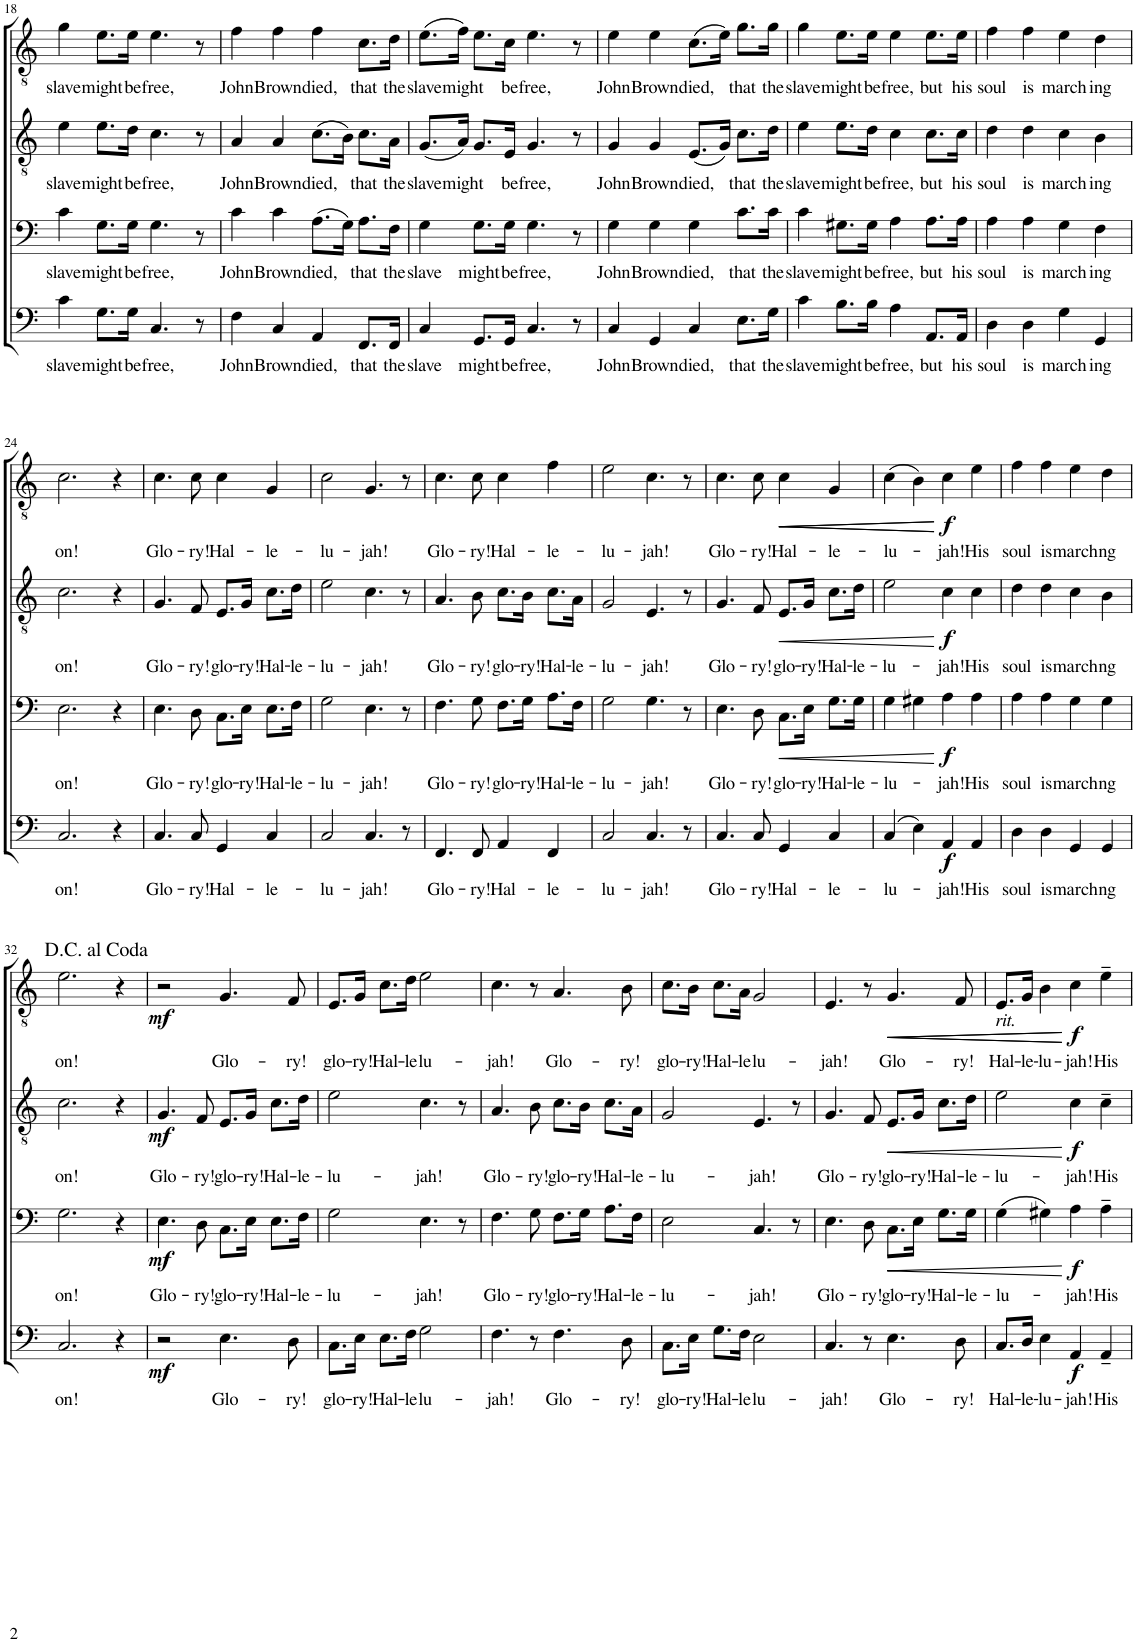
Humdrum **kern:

**kern	**text	**dynam	**kern	**text	**dynam	**kern	**text	**dynam	**kern	**text	**dynam
*part4	*part4	*part4	*part3	*part3	*part3	*part2	*part2	*part2	*part1	*part1	*part1
*staff4	*staff4	*staff4	*staff3	*staff3	*staff3	*staff2	*staff2	*staff2	*staff1	*staff1	*staff1
*I"B 2	*	*	*I"B 1	*	*	*I"T 2	*	*	*I"T 1	*	*
!!LO:PB:g=z
*clefF4	*	*	*clefF4	*	*	*clefGv2	*	*	*clefGv2	*	*
*k[]	*	*	*k[]	*	*	*k[]	*	*	*k[]	*	*
*M4/4	*	*	*M4/4	*	*	*M4/4	*	*	*M4/4	*	*
*met(c)	*	*	*met(c)	*	*	*met(c)	*	*	*met(c)	*	*
=18	=18	=18	=18	=18	=18	=18	=18	=18	=18	=18	=18
!	!LO:LY:b	!	!	!LO:LY:b	!	!	!LO:LY:b	!	!	!LO:LY:b	!
4c\	slave	.	4c\	slave	.	4e\	slave	.	4g\	slave	.
!	!LO:LY:b	!	!	!LO:LY:b	!	!	!LO:LY:b	!	!	!LO:LY:b	!
8.G\L	might	.	8.G\L	might	.	8.e\L	might	.	8.e\L	might	.
!	!LO:LY:b	!	!	!LO:LY:b	!	!	!LO:LY:b	!	!	!LO:LY:b	!
16G\Jk	be	.	16G\Jk	be	.	16d\Jk	be	.	16e\Jk	be	.
!	!LO:LY:b	!	!	!LO:LY:b	!	!	!LO:LY:b	!	!	!LO:LY:b	!
4.C/	free,	.	4.G\	free,	.	4.c\	free,	.	4.e\	free,	.
8r	.	.	8r	.	.	8r	.	.	8r	.	.
=19	=19	=19	=19	=19	=19	=19	=19	=19	=19	=19	=19
!	!LO:LY:b	!	!	!LO:LY:b	!	!	!LO:LY:b	!	!	!LO:LY:b	!
4F\	John	.	4c\	John	.	4A/	John	.	4f\	John	.
!	!LO:LY:b	!	!	!LO:LY:b	!	!	!LO:LY:b	!	!	!LO:LY:b	!
4C/	Brown	.	4c\	Brown	.	4A/	Brown	.	4f\	Brown	.
!	!LO:LY:b	!	!	!LO:LY:b	!	!	!LO:LY:b	!	!	!LO:LY:b	!
4AA/	died,	.	(8.A\L	died,	.	(8.c\L	died,	.	4f\	died,	.
.	.	.	16G\Jk)	.	.	16B\Jk)	.	.	.	.	.
!	!LO:LY:b	!	!	!LO:LY:b	!	!	!LO:LY:b	!	!	!LO:LY:b	!
8.FF/L	that	.	8.A\L	that	.	8.c\L	that	.	8.c\L	that	.
!	!LO:LY:b	!	!	!LO:LY:b	!	!	!LO:LY:b	!	!	!LO:LY:b	!
16FF/Jk	the	.	16F\Jk	the	.	16A\Jk	the	.	16d\Jk	the	.
=20	=20	=20	=20	=20	=20	=20	=20	=20	=20	=20	=20
!	!LO:LY:b	!	!	!LO:LY:b	!	!	!LO:LY:b	!	!	!LO:LY:b	!
4C/	slave	.	4G\	slave	.	(8.G/L	slave	.	(8.e\L	slave	.
!	!	!	!	!	!	!	!LO:LY:b	!	!	!LO:LY:b	!
.	.	.	.	.	.	16A/Jk)	might	.	16f\Jk)	might	.
!	!LO:LY:b	!	!	!LO:LY:b	!	!	!	!	!	!	!
8.GG/L	might	.	8.G\L	might	.	8.G/L	.	.	8.e\L	.	.
!	!LO:LY:b	!	!	!LO:LY:b	!	!	!LO:LY:b	!	!	!LO:LY:b	!
16GG/Jk	be	.	16G\Jk	be	.	16E/Jk	be	.	16c\Jk	be	.
!	!LO:LY:b	!	!	!LO:LY:b	!	!	!LO:LY:b	!	!	!LO:LY:b	!
4.C/	free,	.	4.G\	free,	.	4.G/	free,	.	4.e\	free,	.
8r	.	.	8r	.	.	8r	.	.	8r	.	.
=21	=21	=21	=21	=21	=21	=21	=21	=21	=21	=21	=21
!	!LO:LY:b	!	!	!LO:LY:b	!	!	!LO:LY:b	!	!	!LO:LY:b	!
4C/	John	.	4G\	John	.	4G/	John	.	4e\	John	.
!	!LO:LY:b	!	!	!LO:LY:b	!	!	!LO:LY:b	!	!	!LO:LY:b	!
4GG/	Brown	.	4G\	Brown	.	4G/	Brown	.	4e\	Brown	.
!	!LO:LY:b	!	!	!LO:LY:b	!	!	!LO:LY:b	!	!	!LO:LY:b	!
4C/	died,	.	4G\	died,	.	(8.E/L	died,	.	(8.c\L	died,	.
.	.	.	.	.	.	16G/Jk)	.	.	16e\Jk)	.	.
!	!LO:LY:b	!	!	!LO:LY:b	!	!	!LO:LY:b	!	!	!LO:LY:b	!
8.E\L	that	.	8.c\L	that	.	8.c\L	that	.	8.g\L	that	.
!	!LO:LY:b	!	!	!LO:LY:b	!	!	!LO:LY:b	!	!	!LO:LY:b	!
16G\Jk	the	.	16c\Jk	the	.	16d\Jk	the	.	16g\Jk	the	.
=22	=22	=22	=22	=22	=22	=22	=22	=22	=22	=22	=22
!	!LO:LY:b	!	!	!LO:LY:b	!	!	!LO:LY:b	!	!	!LO:LY:b	!
4c\	slave	.	4c\	slave	.	4e\	slave	.	4g\	slave	.
!	!LO:LY:b	!	!	!LO:LY:b	!	!	!LO:LY:b	!	!	!LO:LY:b	!
8.B\L	might	.	8.G#X\L	might	.	8.e\L	might	.	8.e\L	might	.
!	!LO:LY:b	!	!	!LO:LY:b	!	!	!LO:LY:b	!	!	!LO:LY:b	!
16B\Jk	be	.	16G#\Jk	be	.	16d\Jk	be	.	16e\Jk	be	.
!	!LO:LY:b	!	!	!LO:LY:b	!	!	!LO:LY:b	!	!	!LO:LY:b	!
4A\	free,	.	4A\	free,	.	4c\	free,	.	4e\	free,	.
!	!LO:LY:b	!	!	!LO:LY:b	!	!	!LO:LY:b	!	!	!LO:LY:b	!
8.AA/L	but	.	8.A\L	but	.	8.c\L	but	.	8.e\L	but	.
!	!LO:LY:b	!	!	!LO:LY:b	!	!	!LO:LY:b	!	!	!LO:LY:b	!
16AA/Jk	his	.	16A\Jk	his	.	16c\Jk	his	.	16e\Jk	his	.
=23	=23	=23	=23	=23	=23	=23	=23	=23	=23	=23	=23
!	!LO:LY:b	!	!	!LO:LY:b	!	!	!LO:LY:b	!	!	!LO:LY:b	!
4D\	soul	.	4A\	soul	.	4d\	soul	.	4f\	soul	.
!	!LO:LY:b	!	!	!LO:LY:b	!	!	!LO:LY:b	!	!	!LO:LY:b	!
4D\	is	.	4A\	is	.	4d\	is	.	4f\	is	.
!	!LO:LY:b	!	!	!LO:LY:b	!	!	!LO:LY:b	!	!	!LO:LY:b	!
4G\	march-	.	4G\	march-	.	4c\	march-	.	4e\	march-	.
!	!LO:LY:b	!	!	!LO:LY:b	!	!	!LO:LY:b	!	!	!LO:LY:b	!
4GG/	-ing	.	4F\	-ing	.	4B\	-ing	.	4d\	-ing	.
!!LO:LB:g=z
=24	=24	=24	=24	=24	=24	=24	=24	=24	=24	=24	=24
!	!LO:LY:b	!	!	!LO:LY:b	!	!	!LO:LY:b	!	!	!LO:LY:b	!
2.C/	on!	.	2.E\	on!	.	2.c\	on!	.	2.c\	on!	.
4r	.	.	4r	.	.	4r	.	.	4r	.	.
=25	=25	=25	=25	=25	=25	=25	=25	=25	=25	=25	=25
!	!LO:LY:b	!	!	!LO:LY:b	!	!	!LO:LY:b	!	!	!LO:LY:b	!
4.C/	Glo-	.	4.E\	Glo-	.	4.G/	Glo-	.	4.c\	Glo-	.
!	!LO:LY:b	!	!	!LO:LY:b	!	!	!LO:LY:b	!	!	!LO:LY:b	!
8C/	ry!	.	8D\	ry!	.	8F/	ry!	.	8c\	ry!	.
!	!LO:LY:b	!	!	!LO:LY:b	!	!	!LO:LY:b	!	!	!LO:LY:b	!
4GG/	Hal-	.	8.C\L	glo-	.	8.E/L	glo-	.	4c\	Hal-	.
!	!	!	!	!LO:LY:b	!	!	!LO:LY:b	!	!	!	!
.	.	.	16E\Jk	ry!	.	16G/Jk	ry!	.	.	.	.
!	!LO:LY:b	!	!	!LO:LY:b	!	!	!LO:LY:b	!	!	!LO:LY:b	!
4C/	le-	.	8.E\L	Hal-	.	8.c\L	Hal-	.	4G/	le-	.
!	!	!	!	!LO:LY:b	!	!	!LO:LY:b	!	!	!	!
.	.	.	16F\Jk	le-	.	16d\Jk	le-	.	.	.	.
=26	=26	=26	=26	=26	=26	=26	=26	=26	=26	=26	=26
!	!LO:LY:b	!	!	!LO:LY:b	!	!	!LO:LY:b	!	!	!LO:LY:b	!
2C/	lu-	.	2G\	lu-	.	2e\	lu-	.	2c\	lu-	.
!	!LO:LY:b	!	!	!LO:LY:b	!	!	!LO:LY:b	!	!	!LO:LY:b	!
4.C/	jah!	.	4.E\	jah!	.	4.c\	jah!	.	4.G/	jah!	.
8r	.	.	8r	.	.	8r	.	.	8r	.	.
=27	=27	=27	=27	=27	=27	=27	=27	=27	=27	=27	=27
!	!LO:LY:b	!	!	!LO:LY:b	!	!	!LO:LY:b	!	!	!LO:LY:b	!
4.FF/	Glo-	.	4.F\	Glo-	.	4.A/	Glo-	.	4.c\	Glo-	.
!	!LO:LY:b	!	!	!LO:LY:b	!	!	!LO:LY:b	!	!	!LO:LY:b	!
8FF/	ry!	.	8G\	ry!	.	8B\	ry!	.	8c\	ry!	.
!	!LO:LY:b	!	!	!LO:LY:b	!	!	!LO:LY:b	!	!	!LO:LY:b	!
4AA/	Hal-	.	8.F\L	glo-	.	8.c\L	glo-	.	4c\	Hal-	.
!	!	!	!	!LO:LY:b	!	!	!LO:LY:b	!	!	!	!
.	.	.	16G\Jk	ry!	.	16B\Jk	ry!	.	.	.	.
!	!LO:LY:b	!	!	!LO:LY:b	!	!	!LO:LY:b	!	!	!LO:LY:b	!
4FF/	le-	.	8.A\L	Hal-	.	8.c\L	Hal-	.	4f\	le-	.
!	!	!	!	!LO:LY:b	!	!	!LO:LY:b	!	!	!	!
.	.	.	16F\Jk	le-	.	16A\Jk	le-	.	.	.	.
=28	=28	=28	=28	=28	=28	=28	=28	=28	=28	=28	=28
!	!LO:LY:b	!	!	!LO:LY:b	!	!	!LO:LY:b	!	!	!LO:LY:b	!
2C/	lu-	.	2G\	lu-	.	2G/	lu-	.	2e\	lu-	.
!	!LO:LY:b	!	!	!LO:LY:b	!	!	!LO:LY:b	!	!	!LO:LY:b	!
4.C/	jah!	.	4.G\	jah!	.	4.E/	jah!	.	4.c\	jah!	.
8r	.	.	8r	.	.	8r	.	.	8r	.	.
=29	=29	=29	=29	=29	=29	=29	=29	=29	=29	=29	=29
!	!LO:LY:b	!	!	!LO:LY:b	!	!	!LO:LY:b	!	!	!LO:LY:b	!
4.C/	Glo-	.	4.E\	Glo-	.	4.G/	Glo-	.	4.c\	Glo-	.
!	!LO:LY:b	!	!	!LO:LY:b	!	!	!LO:LY:b	!	!	!LO:LY:b	!
8C/	ry!	.	8D\	ry!	.	8F/	ry!	.	8c\	ry!	.
!	!LO:LY:b	!	!	!LO:LY:b	!LO:HP:b	!	!LO:LY:b	!LO:HP:b	!	!LO:LY:b	!LO:HP:b
4GG/	Hal-	.	8.C\L	glo-	<	8.E/L	glo-	<	4c\	Hal-	<
!	!	!	!	!LO:LY:b	!	!	!LO:LY:b	!	!	!	!
.	.	.	16E\Jk	ry!	.	16G/Jk	ry!	.	.	.	.
!	!LO:LY:b	!	!	!LO:LY:b	!	!	!LO:LY:b	!	!	!LO:LY:b	!LO:HP:b
4C/	le-	.	8.G\L	Hal-	.	8.c\L	Hal-	.	4G/	le-	<
!	!	!	!	!LO:LY:b	!	!	!LO:LY:b	!	!	!	!
.	.	.	16G\Jk	le-	.	16d\Jk	le-	.	.	.	.
=30	=30	=30	=30	=30	=30	=30	=30	=30	=30	=30	=30
!	!LO:LY:b	!	!	!LO:LY:b	!	!	!LO:LY:b	!	!	!LO:LY:b	!
(4C/	lu-	.	4G\	lu-	.	2e\	lu-	.	(4c\	lu-	.
4E\)	.	.	4G#X\	.	.	.	.	.	4B\)	.	.
!	!LO:LY:b	!LO:DY:b	!	!LO:LY:b	!LO:DY:n=1:b	!	!LO:LY:b	!LO:DY:n=1:b	!	!LO:LY:b	!LO:DY:n=1:b
4AA/	jah!	f	4A\	jah!	[ f	4c\	jah!	[ f	4c\	jah!	[ [ f
!	!LO:LY:b	!	!	!LO:LY:b	!	!	!LO:LY:b	!	!	!LO:LY:b	!
4AA/	His	.	4A\	His	.	4c\	His	.	4e\	His	.
=31	=31	=31	=31	=31	=31	=31	=31	=31	=31	=31	=31
!	!LO:LY:b	!	!	!LO:LY:b	!	!	!LO:LY:b	!	!	!LO:LY:b	!
4D\	soul	.	4A\	soul	.	4d\	soul	.	4f\	soul	.
!	!LO:LY:b	!	!	!LO:LY:b	!	!	!LO:LY:b	!	!	!LO:LY:b	!
4D\	is	.	4A\	is	.	4d\	is	.	4f\	is	.
!	!LO:LY:b	!	!	!LO:LY:b	!	!	!LO:LY:b	!	!	!LO:LY:b	!
4GG/	march-	.	4G\	march-	.	4c\	march-	.	4e\	march-	.
!	!LO:LY:b	!	!	!LO:LY:b	!	!	!LO:LY:b	!	!	!LO:LY:b	!
4GG/	ng	.	4G\	ng	.	4B\	ng	.	4d\	ng	.
!!LO:LB:g=z
=32	=32	=32	=32	=32	=32	=32	=32	=32	=32	=32	=32
!	!LO:LY:b	!	!	!LO:LY:b	!	!	!LO:LY:b	!	!	!LO:LY:b	!
2.C/	on!	.	2.G\	on!	.	2.c\	on!	.	2.e\	on!	.
4r	.	.	4r	.	.	4r	.	.	4r	.	.
=33	=33	=33	=33	=33	=33	=33	=33	=33	=33	=33	=33
!	!	!LO:DY:b	!	!LO:LY:b	!LO:DY:b	!	!LO:LY:b	!LO:DY:b	!	!	!LO:DY:b
2r	.	mf	4.E\	Glo-	mf	4.G/	Glo-	mf	2r	.	mf
!	!	!	!	!LO:LY:b	!	!	!LO:LY:b	!	!	!	!
.	.	.	8D\	ry!	.	8F/	ry!	.	.	.	.
!	!LO:LY:b	!	!	!LO:LY:b	!	!	!LO:LY:b	!	!	!LO:LY:b	!
4.E\	Glo-	.	8.C\L	glo-	.	8.E/L	glo-	.	4.G/	Glo-	.
!	!	!	!	!LO:LY:b	!	!	!LO:LY:b	!	!	!	!
.	.	.	16E\Jk	ry!	.	16G/Jk	ry!	.	.	.	.
!	!	!	!	!LO:LY:b	!	!	!LO:LY:b	!	!	!	!
.	.	.	8.E\L	Hal-	.	8.c\L	Hal-	.	.	.	.
!	!LO:LY:b	!	!	!	!	!	!	!	!	!LO:LY:b	!
8D\	ry!	.	.	.	.	.	.	.	8F/	ry!	.
!	!	!	!	!LO:LY:b	!	!	!LO:LY:b	!	!	!	!
.	.	.	16F\Jk	le-	.	16d\Jk	le-	.	.	.	.
=34	=34	=34	=34	=34	=34	=34	=34	=34	=34	=34	=34
!	!LO:LY:b	!	!	!LO:LY:b	!	!	!LO:LY:b	!	!	!LO:LY:b	!
8.C\L	glo-	.	2G\	lu-	.	2e\	lu-	.	8.E/L	glo-	.
!	!LO:LY:b	!	!	!	!	!	!	!	!	!LO:LY:b	!
16E\Jk	ry!	.	.	.	.	.	.	.	16G/Jk	ry!	.
!	!LO:LY:b	!	!	!	!	!	!	!	!	!LO:LY:b	!
8.E\L	Hal-	.	.	.	.	.	.	.	8.c\L	Hal-	.
!	!LO:LY:b	!	!	!	!	!	!	!	!	!LO:LY:b	!
16F\Jk	le-	.	.	.	.	.	.	.	16d\Jk	le-	.
!	!LO:LY:b	!	!	!LO:LY:b	!	!	!LO:LY:b	!	!	!LO:LY:b	!
2G\	lu-	.	4.E\	jah!	.	4.c\	jah!	.	2e\	lu-	.
.	.	.	8r	.	.	8r	.	.	.	.	.
=35	=35	=35	=35	=35	=35	=35	=35	=35	=35	=35	=35
!	!LO:LY:b	!	!	!LO:LY:b	!	!	!LO:LY:b	!	!	!LO:LY:b	!
4.F\	jah!	.	4.F\	Glo-	.	4.A/	Glo-	.	4.c\	jah!	.
!	!	!	!	!LO:LY:b	!	!	!LO:LY:b	!	!	!	!
8r	.	.	8G\	ry!	.	8B\	ry!	.	8r	.	.
!	!LO:LY:b	!	!	!LO:LY:b	!	!	!LO:LY:b	!	!	!LO:LY:b	!
4.F\	Glo-	.	8.F\L	glo-	.	8.c\L	glo-	.	4.A/	Glo-	.
!	!	!	!	!LO:LY:b	!	!	!LO:LY:b	!	!	!	!
.	.	.	16G\Jk	ry!	.	16B\Jk	ry!	.	.	.	.
!	!	!	!	!LO:LY:b	!	!	!LO:LY:b	!	!	!	!
.	.	.	8.A\L	Hal-	.	8.c\L	Hal-	.	.	.	.
!	!LO:LY:b	!	!	!	!	!	!	!	!	!LO:LY:b	!
8D\	ry!	.	.	.	.	.	.	.	8B\	ry!	.
!	!	!	!	!LO:LY:b	!	!	!LO:LY:b	!	!	!	!
.	.	.	16F\Jk	le-	.	16A\Jk	le-	.	.	.	.
=36	=36	=36	=36	=36	=36	=36	=36	=36	=36	=36	=36
!	!LO:LY:b	!	!	!LO:LY:b	!	!	!LO:LY:b	!	!	!LO:LY:b	!
8.C\L	glo-	.	2E\	lu-	.	2G/	lu-	.	8.c\L	glo-	.
!	!LO:LY:b	!	!	!	!	!	!	!	!	!LO:LY:b	!
16E\Jk	ry!	.	.	.	.	.	.	.	16B\Jk	ry!	.
!	!LO:LY:b	!	!	!	!	!	!	!	!	!LO:LY:b	!
8.G\L	Hal-	.	.	.	.	.	.	.	8.c\L	Hal-	.
!	!LO:LY:b	!	!	!	!	!	!	!	!	!LO:LY:b	!
16F\Jk	le-	.	.	.	.	.	.	.	16A\Jk	le-	.
!	!LO:LY:b	!	!	!LO:LY:b	!	!	!LO:LY:b	!	!	!LO:LY:b	!
2E\	lu-	.	4.C/	jah!	.	4.E/	jah!	.	2G/	lu-	.
.	.	.	8r	.	.	8r	.	.	.	.	.
=37	=37	=37	=37	=37	=37	=37	=37	=37	=37	=37	=37
!	!LO:LY:b	!	!	!LO:LY:b	!	!	!LO:LY:b	!	!	!LO:LY:b	!
4.C/	jah!	.	4.E\	Glo-	.	4.G/	Glo-	.	4.E/	jah!	.
!	!	!	!	!LO:LY:b	!	!	!LO:LY:b	!	!	!	!
8r	.	.	8D\	ry!	.	8F/	ry!	.	8r	.	.
!	!LO:LY:b	!	!	!LO:LY:b	!LO:HP:b	!	!LO:LY:b	!LO:HP:b	!	!LO:LY:b	!LO:HP:b
4.E\	Glo-	.	8.C\L	glo-	<	8.E/L	glo-	<	4.G/	Glo-	<
!	!	!	!	!LO:LY:b	!	!	!LO:LY:b	!	!	!	!
.	.	.	16E\Jk	ry!	.	16G/Jk	ry!	.	.	.	.
!	!	!	!	!LO:LY:b	!	!	!LO:LY:b	!	!	!	!
.	.	.	8.G\L	Hal-	.	8.c\L	Hal-	.	.	.	.
!	!LO:LY:b	!	!	!	!	!	!	!	!	!LO:LY:b	!LO:HP:b
8D\	ry!	.	.	.	.	.	.	.	8F/	ry!	<
!	!	!	!	!LO:LY:b	!	!	!LO:LY:b	!	!	!	!
.	.	.	16G\Jk	le-	.	16d\Jk	le-	.	.	.	.
=38	=38	=38	=38	=38	=38	=38	=38	=38	=38	=38	=38
!	!	!	!	!	!	!	!	!	!LO:TX:b:i:t=rit.	!	!
!	!LO:LY:b	!	!	!LO:LY:b	!	!	!LO:LY:b	!	!	!LO:LY:b	!
8.C/L	Hal-	.	(4G\	lu-	.	2e\	lu-	.	8.E/L	Hal-	.
!	!LO:LY:b	!	!	!	!	!	!	!	!	!LO:LY:b	!
16D/Jk	le-	.	.	.	.	.	.	.	16G/Jk	le-	.
!	!LO:LY:b	!	!	!	!	!	!	!	!	!LO:LY:b	!
4E\	lu-	.	4G#X\)	.	.	.	.	.	4B\	lu-	.
!	!LO:LY:b	!LO:DY:b	!	!LO:LY:b	!LO:DY:n=1:b	!	!LO:LY:b	!LO:DY:n=1:b	!	!LO:LY:b	!LO:DY:n=1:b
4AA/	jah!	f	4A\	jah!	[ f	4c\	jah!	[ f	4c\	jah!	[ [ f
!	!LO:LY:b	!	!	!LO:LY:b	!	!	!LO:LY:b	!	!	!LO:LY:b	!
4AA~/	His	.	4A~\	His	.	4c~\	His	.	4e~\	His	.
=	=	=	=	=	=	=	=	=	=	=	=
*-	*-	*-	*-	*-	*-	*-	*-	*-	*-	*-	*-
